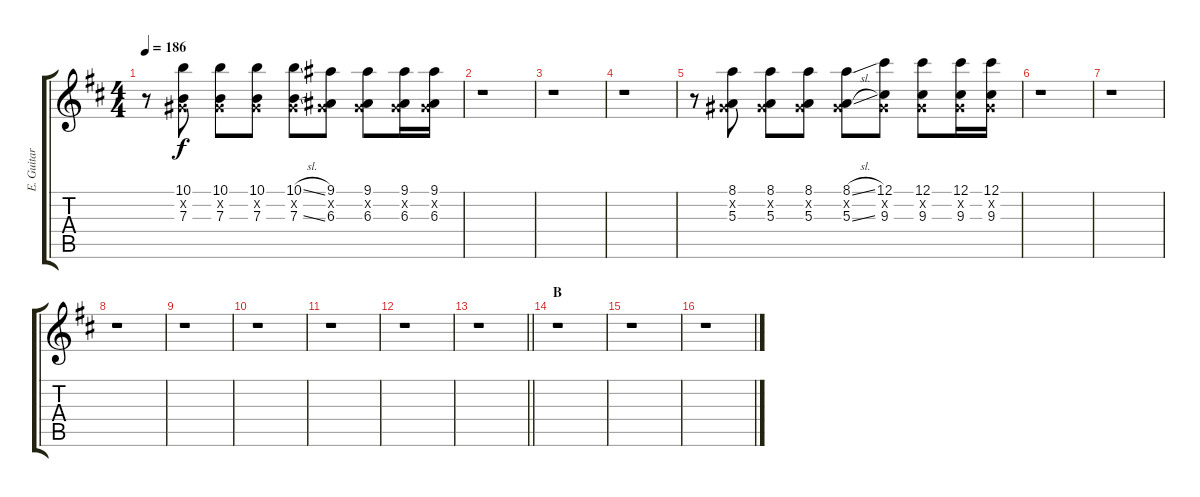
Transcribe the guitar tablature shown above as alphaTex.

\track ("E. Guitar III" "E. Guitar ") {instrument overdrivenguitar}
\staff {score tabs}
\tuning (Db4 Ab3 E3 B2 Gb2 B1) {hide}
\ts (4 4)
\tempo 186
\clef g2
\ks d
r.8{dy f} (10.1 0.2{x} 7.3).8 (10.1 0.2{x} 7.3).8 (10.1 0.2{x} 7.3).8 (10.1{sl} 0.2{x} 7.3{sl}).8 (9.1 0.2{x} 6.3).8 (9.1 0.2{x} 6.3).8 (9.1 0.2{x} 6.3).16 (9.1 0.2{x} 6.3).16 |
r.1 |
r.1 |
r.1 |
r.8 (8.1 0.2{x} 5.3).8 (8.1 0.2{x} 5.3).8 (8.1 0.2{x} 5.3).8 (8.1{sl} 0.2{x} 5.3{sl}).8 (12.1 0.2{x} 9.3).8 (12.1 0.2{x} 9.3).8 (12.1 0.2{x} 9.3).16 (12.1 0.2{x} 9.3).16 |
r.1 |
r.1 |
r.1 |
r.1 |
r.1 |
r.1 |
r.1 |
\barLineRight lightlight
r.1 |
\section ("" "B")
r.1 |
r.1 |
r.1
